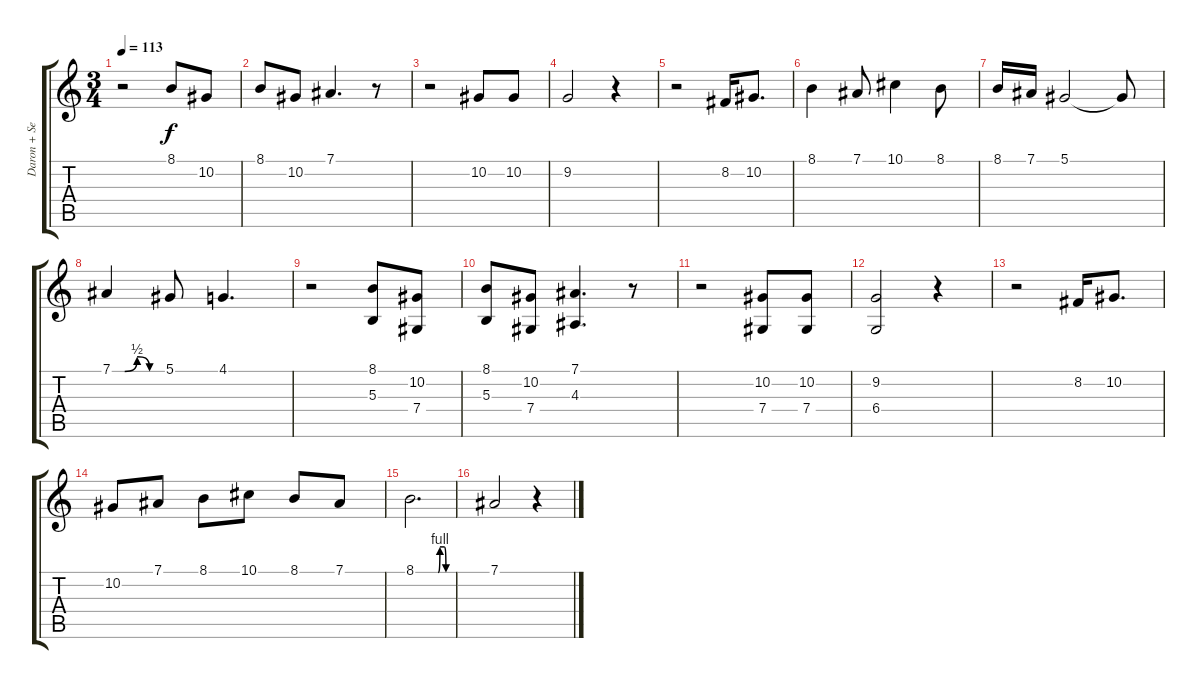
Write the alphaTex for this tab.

\track ("Daron + Serj Tankian" "Daron + Se") {instrument clarinet}
\staff {score tabs}
\tuning (Eb4 Bb3 Gb3 Db3 Ab2 Db2) {hide}
\ts (3 4)
\tempo 113
\clef g2
\ks c
r.2{dy f} 8.1.8 10.2.8 |
8.1.8 10.2.8 7.1.4{d} r.8 |
r.2 10.2.8 10.2.8 |
9.2.2 r.4 |
r.2 8.2.16 10.2.8{d} |
8.1.4 7.1.8 10.1.4 8.1.8 |
8.1.16 7.1.16 5.1.2 5.1{t}.8 |
7.1{be (custom 0 0 15 0 30 2 45 0 60 0)}.4 5.1.8 4.1.4{d} |
r.2 (8.1 5.3).8 (10.2 7.4).8 |
(8.1 5.3).8 (10.2 7.4).8 (7.1 4.3).4{d} r.8 |
r.2 (10.2 7.4).8 (10.2 7.4).8 |
(9.2 6.4).2 r.4 |
r.2 8.2.16 10.2.8{d} |
10.2.8 7.1.8 8.1.8 10.1.8 8.1.8 7.1.8 |
8.1{be (custom 0 0 37 0 40 4 47 4 50 0 60 0)}.2{d} |
7.1.2 r.4
